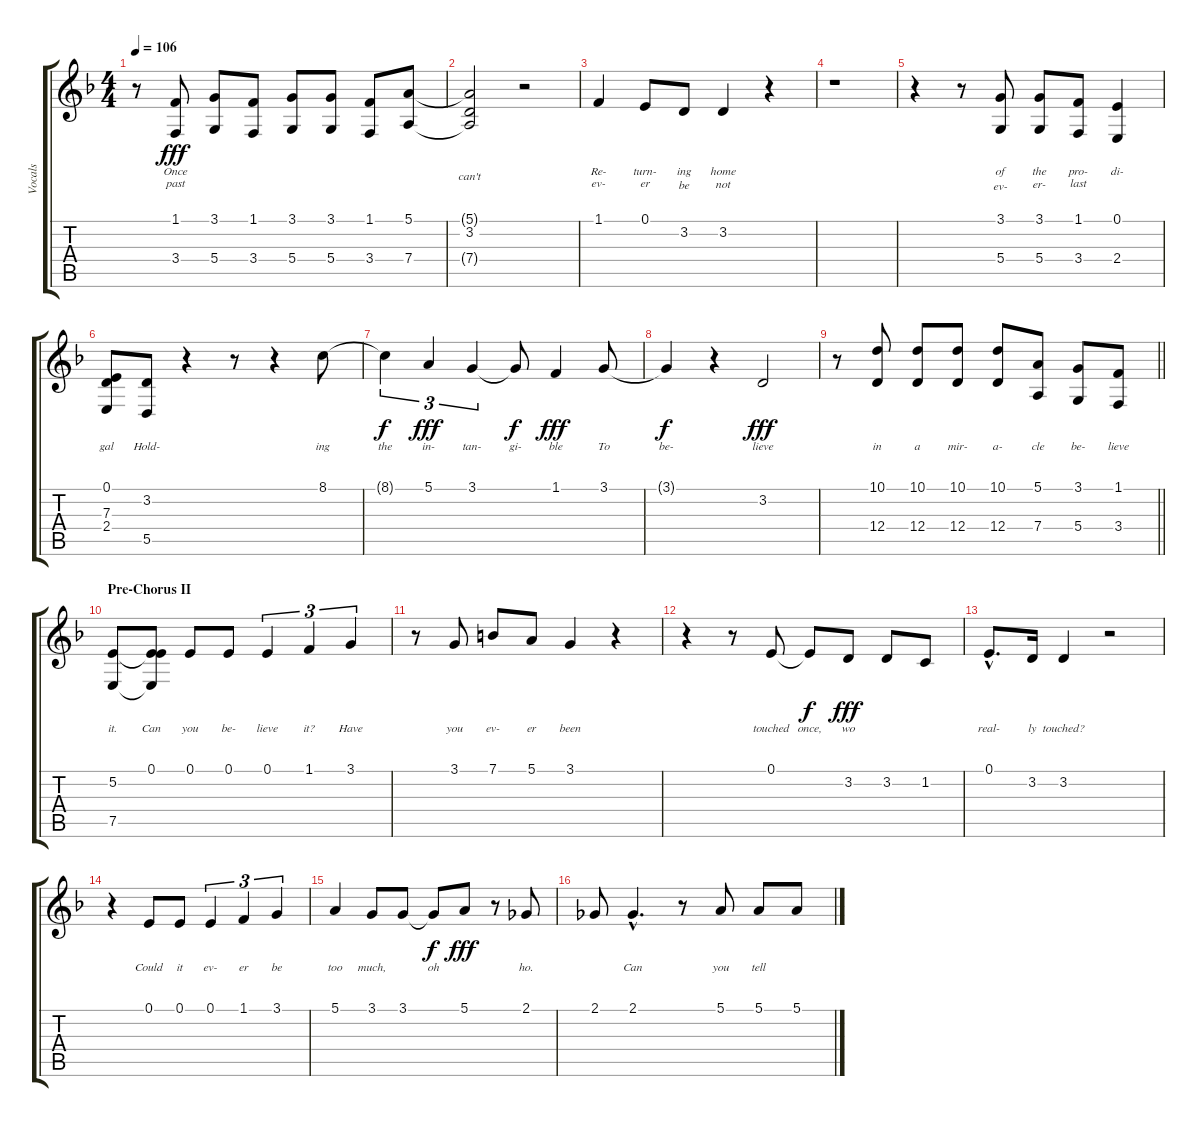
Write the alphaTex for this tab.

\track ("Vocals" "Vocals") {instrument lead6voice}
\staff {score tabs}
\tuning (E4 B3 G3 D3 A2 E2) {hide}
\ts (4 4)
\tempo 106
\clef g2
\ks f
r.8{dy fff} (1.1 3.4).8{lyrics (0 "Once") lyrics (1 "past") lyrics (2 "") lyrics (3 "") lyrics (4 "")} (3.1 5.4).8{lyrics (0 "") lyrics (1 "") lyrics (2 "") lyrics (3 "") lyrics (4 "")} (1.1 3.4).8{lyrics (0 "") lyrics (1 "") lyrics (2 "") lyrics (3 "") lyrics (4 "")} (3.1 5.4).8{lyrics (0 "") lyrics (1 "") lyrics (2 "") lyrics (3 "") lyrics (4 "")} (3.1 5.4).8{lyrics (0 "") lyrics (1 "") lyrics (2 "") lyrics (3 "") lyrics (4 "")} (1.1 3.4).8{lyrics (0 "") lyrics (1 "") lyrics (2 "") lyrics (3 "") lyrics (4 "")} (5.1 7.4).8{lyrics (0 "") lyrics (1 "") lyrics (2 "") lyrics (3 "") lyrics (4 "")} |
(5.1{t} 3.2 7.4{t}).2{lyrics (0 "") lyrics (1 "can't") lyrics (2 "") lyrics (3 "") lyrics (4 "")} r.2 |
1.1.4{lyrics (0 "Re-") lyrics (1 "ev-") lyrics (2 "") lyrics (3 "") lyrics (4 "")} 0.1.8{lyrics (0 "turn-") lyrics (1 "er") lyrics (2 "") lyrics (3 "") lyrics (4 "")} 3.2.8{lyrics (0 "ing") lyrics (1 "be") lyrics (2 "") lyrics (3 "") lyrics (4 "")} 3.2.4{lyrics (0 "home") lyrics (1 "not") lyrics (2 "") lyrics (3 "") lyrics (4 "")} r.4 |
r.1 |
r.4 r.8 (3.1 5.4).8{lyrics (0 "of") lyrics (1 "ev-") lyrics (2 "") lyrics (3 "") lyrics (4 "")} (3.1 5.4).8{lyrics (0 "the") lyrics (1 "er-") lyrics (2 "") lyrics (3 "") lyrics (4 "")} (1.1 3.4).8{lyrics (0 "pro-") lyrics (1 "last") lyrics (2 "") lyrics (3 "") lyrics (4 "")} (0.1 2.4).4{lyrics (0 "di-") lyrics (1 "") lyrics (2 "") lyrics (3 "") lyrics (4 "")} |
(0.1 7.3 2.4).8{lyrics (0 "gal") lyrics (1 "") lyrics (2 "") lyrics (3 "") lyrics (4 "")} (3.2 5.5).8{lyrics (0 "Hold-") lyrics (1 "") lyrics (2 "") lyrics (3 "") lyrics (4 "")} r.4 r.8 r.4 8.1.8{lyrics (0 "ing") lyrics (1 "") lyrics (2 "") lyrics (3 "") lyrics (4 "")} |
8.1{t}.4{tu (3 2) lyrics (0 "the") lyrics (1 "") lyrics (2 "") lyrics (3 "") lyrics (4 "") dy f} 5.1.4{tu (3 2) lyrics (0 "in-") lyrics (1 "") lyrics (2 "") lyrics (3 "") lyrics (4 "") dy fff} 3.1.4{tu (3 2) lyrics (0 "tan-") lyrics (1 "") lyrics (2 "") lyrics (3 "") lyrics (4 "")} 3.1{t}.8{lyrics (0 "gi-") lyrics (1 "") lyrics (2 "") lyrics (3 "") lyrics (4 "") dy f} 1.1.4{lyrics (0 "ble") lyrics (1 "") lyrics (2 "") lyrics (3 "") lyrics (4 "") dy fff} 3.1.8{lyrics (0 "To") lyrics (1 "") lyrics (2 "") lyrics (3 "") lyrics (4 "")} |
3.1{t}.4{lyrics (0 "be-") lyrics (1 "") lyrics (2 "") lyrics (3 "") lyrics (4 "") dy f} r.4 3.2.2{lyrics (0 "lieve") lyrics (1 "") lyrics (2 "") lyrics (3 "") lyrics (4 "") dy fff} |
\barLineRight lightlight
r.8 (10.1 12.4).8{lyrics (0 "in") lyrics (1 "") lyrics (2 "") lyrics (3 "") lyrics (4 "")} (10.1 12.4).8{lyrics (0 "a") lyrics (1 "") lyrics (2 "") lyrics (3 "") lyrics (4 "")} (10.1 12.4).8{lyrics (0 "mir-") lyrics (1 "") lyrics (2 "") lyrics (3 "") lyrics (4 "")} (10.1 12.4).8{lyrics (0 "a-") lyrics (1 "") lyrics (2 "") lyrics (3 "") lyrics (4 "")} (5.1 7.4).8{lyrics (0 "cle") lyrics (1 "") lyrics (2 "") lyrics (3 "") lyrics (4 "")} (3.1 5.4).8{lyrics (0 "be-") lyrics (1 "") lyrics (2 "") lyrics (3 "") lyrics (4 "")} (1.1 3.4).8{lyrics (0 "lieve") lyrics (1 "") lyrics (2 "") lyrics (3 "") lyrics (4 "")} |
\section ("" "Pre-Chorus II")
(5.2 7.5).8{lyrics (0 "it.") lyrics (1 "") lyrics (2 "") lyrics (3 "") lyrics (4 "")} (0.1 5.2{t} 7.5{t}).8{lyrics (0 "Can") lyrics (1 "") lyrics (2 "") lyrics (3 "") lyrics (4 "")} 0.1.8{lyrics (0 "you") lyrics (1 "") lyrics (2 "") lyrics (3 "") lyrics (4 "")} 0.1.8{lyrics (0 "be-") lyrics (1 "") lyrics (2 "") lyrics (3 "") lyrics (4 "")} 0.1.4{tu (3 2) lyrics (0 "lieve") lyrics (1 "") lyrics (2 "") lyrics (3 "") lyrics (4 "")} 1.1.4{tu (3 2) lyrics (0 "it?") lyrics (1 "") lyrics (2 "") lyrics (3 "") lyrics (4 "")} 3.1.4{tu (3 2) lyrics (0 "Have") lyrics (1 "") lyrics (2 "") lyrics (3 "") lyrics (4 "")} |
r.8 3.1.8{lyrics (0 "you") lyrics (1 "") lyrics (2 "") lyrics (3 "") lyrics (4 "")} 7.1.8{lyrics (0 "ev-") lyrics (1 "") lyrics (2 "") lyrics (3 "") lyrics (4 "")} 5.1.8{lyrics (0 "er") lyrics (1 "") lyrics (2 "") lyrics (3 "") lyrics (4 "")} 3.1.4{lyrics (0 "been") lyrics (1 "") lyrics (2 "") lyrics (3 "") lyrics (4 "")} r.4 |
r.4 r.8 0.1.8{lyrics (0 "touched") lyrics (1 "") lyrics (2 "") lyrics (3 "") lyrics (4 "")} 0.1{t}.8{lyrics (0 "once,") lyrics (1 "") lyrics (2 "") lyrics (3 "") lyrics (4 "") dy f} 3.2.8{lyrics (0 "wo") lyrics (1 "") lyrics (2 "") lyrics (3 "") lyrics (4 "") dy fff} 3.2.8{lyrics (0 "") lyrics (1 "") lyrics (2 "") lyrics (3 "") lyrics (4 "")} 1.2.8{lyrics (0 "") lyrics (1 "") lyrics (2 "") lyrics (3 "") lyrics (4 "")} |
0.1{hac}.8{d lyrics (0 "real-") lyrics (1 "") lyrics (2 "") lyrics (3 "") lyrics (4 "")} 3.2.16{lyrics (0 "ly") lyrics (1 "") lyrics (2 "") lyrics (3 "") lyrics (4 "")} 3.2.4{lyrics (0 "touched?") lyrics (1 "") lyrics (2 "") lyrics (3 "") lyrics (4 "")} r.2 |
r.4 0.1.8{lyrics (0 "Could") lyrics (1 "") lyrics (2 "") lyrics (3 "") lyrics (4 "")} 0.1.8{lyrics (0 "it") lyrics (1 "") lyrics (2 "") lyrics (3 "") lyrics (4 "")} 0.1.4{tu (3 2) lyrics (0 "ev-") lyrics (1 "") lyrics (2 "") lyrics (3 "") lyrics (4 "")} 1.1.4{tu (3 2) lyrics (0 "er") lyrics (1 "") lyrics (2 "") lyrics (3 "") lyrics (4 "")} 3.1.4{tu (3 2) lyrics (0 "be") lyrics (1 "") lyrics (2 "") lyrics (3 "") lyrics (4 "")} |
5.1.4{lyrics (0 "too") lyrics (1 "") lyrics (2 "") lyrics (3 "") lyrics (4 "")} 3.1.8{lyrics (0 "much,") lyrics (1 "") lyrics (2 "") lyrics (3 "") lyrics (4 "")} 3.1.8{lyrics (0 "") lyrics (1 "") lyrics (2 "") lyrics (3 "") lyrics (4 "")} 3.1{t}.8{lyrics (0 "oh") lyrics (1 "") lyrics (2 "") lyrics (3 "") lyrics (4 "") dy f} 5.1.8{lyrics (0 "") lyrics (1 "") lyrics (2 "") lyrics (3 "") lyrics (4 "") dy fff} r.8 2.1.8{lyrics (0 "ho.") lyrics (1 "") lyrics (2 "") lyrics (3 "") lyrics (4 "")} |
2.1.8{lyrics (0 "") lyrics (1 "") lyrics (2 "") lyrics (3 "") lyrics (4 "")} 2.1{hac}.4{d lyrics (0 "Can") lyrics (1 "") lyrics (2 "") lyrics (3 "") lyrics (4 "")} r.8 5.1.8{lyrics (0 "you") lyrics (1 "") lyrics (2 "") lyrics (3 "") lyrics (4 "")} 5.1.8{lyrics (0 "tell") lyrics (1 "") lyrics (2 "") lyrics (3 "") lyrics (4 "")} 5.1.8{lyrics (0 "") lyrics (1 "") lyrics (2 "") lyrics (3 "") lyrics (4 "")}
